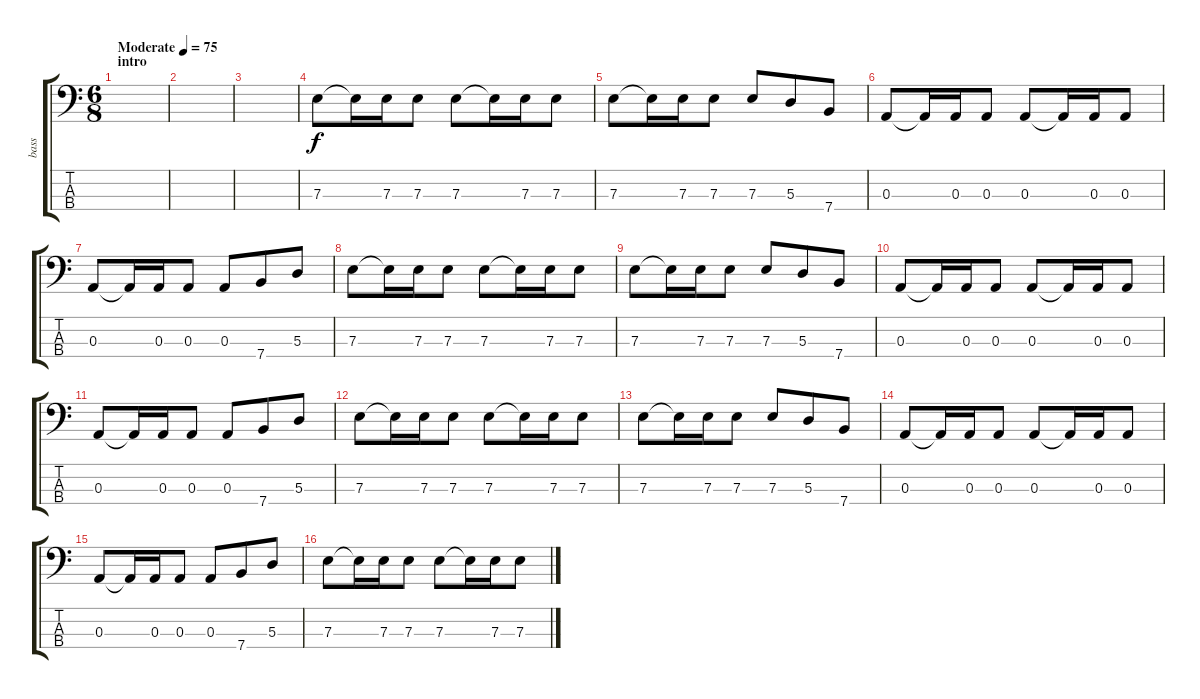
\track ("bass" "bass") {instrument electricbassfinger}
\staff {score tabs}
\tuning (G2 D2 A1 E1) {hide}
\ts (6 8)
\section ("" "intro")
\tempo (75 "Moderate")
\clef f4
\ks c
|
|
|
7.3.8 7.3{t}.16 7.3.16 7.3.8 7.3.8 7.3{t}.16 7.3.16 7.3.8 |
7.3.8 7.3{t}.16 7.3.16 7.3.8 7.3.8 5.3.8 7.4.8 |
0.3.8 0.3{t}.16 0.3.16 0.3.8 0.3.8 0.3{t}.16 0.3.16 0.3.8 |
0.3.8 0.3{t}.16 0.3.16 0.3.8 0.3.8 7.4.8 5.3.8 |
7.3.8 7.3{t}.16 7.3.16 7.3.8 7.3.8 7.3{t}.16 7.3.16 7.3.8 |
7.3.8 7.3{t}.16 7.3.16 7.3.8 7.3.8 5.3.8 7.4.8 |
0.3.8 0.3{t}.16 0.3.16 0.3.8 0.3.8 0.3{t}.16 0.3.16 0.3.8 |
0.3.8 0.3{t}.16 0.3.16 0.3.8 0.3.8 7.4.8 5.3.8 |
7.3.8 7.3{t}.16 7.3.16 7.3.8 7.3.8 7.3{t}.16 7.3.16 7.3.8 |
7.3.8 7.3{t}.16 7.3.16 7.3.8 7.3.8 5.3.8 7.4.8 |
0.3.8 0.3{t}.16 0.3.16 0.3.8 0.3.8 0.3{t}.16 0.3.16 0.3.8 |
0.3.8 0.3{t}.16 0.3.16 0.3.8 0.3.8 7.4.8 5.3.8 |
7.3.8 7.3{t}.16 7.3.16 7.3.8 7.3.8 7.3{t}.16 7.3.16 7.3.8
